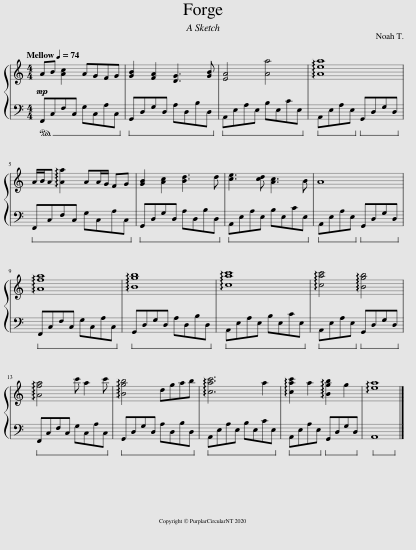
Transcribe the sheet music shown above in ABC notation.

X:1
%%score { 1 | 2 }
L:1/8
Q:1/4=74
M:4/4
I:linebreak $
K:C
V:1 treble
V:2 bass
V:1
!mp! AB [Ac]2 AGFG | [GB]2 [FA]2 [DG]3 [GB] | [EA]4 [Aa]4 | !arpeggio![Aea]8 |$ A/B/A !arpeggio![Aa]2 AA/G/ FG | %5
 [GB]2 [Ac]2 [Bd]3 d | [ce]3 [cd] [Ac]3 B | A8 |$ !arpeggio![Afa]8 | !arpeggio![Bgb]8 | %10
 !arpeggio![cac']8 | !arpeggio![cac']4 !arpeggio![Bgb]4 |$ !arpeggio![Afa]4 c' a2 c' | !arpeggio![Bgb]4 dgab | !arpeggio![cac']6 a2 | %15
 !arpeggio![cac']2 a2 !arpeggio![Bgb]2 g2 | !arpeggio![ea]8 |] %17
V:2
!ped! F,,C,F,C, G,C,A,C,!ped-up! |!ped! G,,D,G,D, A,D,B,D,!ped-up! |!ped! A,,E,A,E, B,E,CE,!ped-up! |!ped! A,,E,A,E,!ped-up!!ped! G,,D,G,D,!ped-up! |$!ped! F,,C,F,C, G,C,A,C,!ped-up! | %5
!ped! G,,D,G,D, A,D,B,D,!ped-up! |!ped! A,,E,A,E, B,E,CE,!ped-up! |!ped! A,,E,A,E,!ped-up!!ped! G,,D,G,D,!ped-up! |$!ped! F,,C,F,C, G,C,A,C,!ped-up! |!ped! G,,D,G,D, A,D,B,D,!ped-up! | %10
!ped! A,,E,A,E, B,E,CE,!ped-up! |!ped! A,,E,A,E,!ped-up!!ped! G,,D,G,D,!ped-up! |$!ped! F,,C,F,C, G,C,A,C,!ped-up! |!ped! G,,D,G,D, A,D,B,D,!ped-up! |!ped! A,,E,A,E, B,E,CE,!ped-up! | %15
!ped! A,,E,A,E,!ped-up!!ped! G,,D,G,D,!ped-up! |!ped! A,,8!ped-up! |] %17
